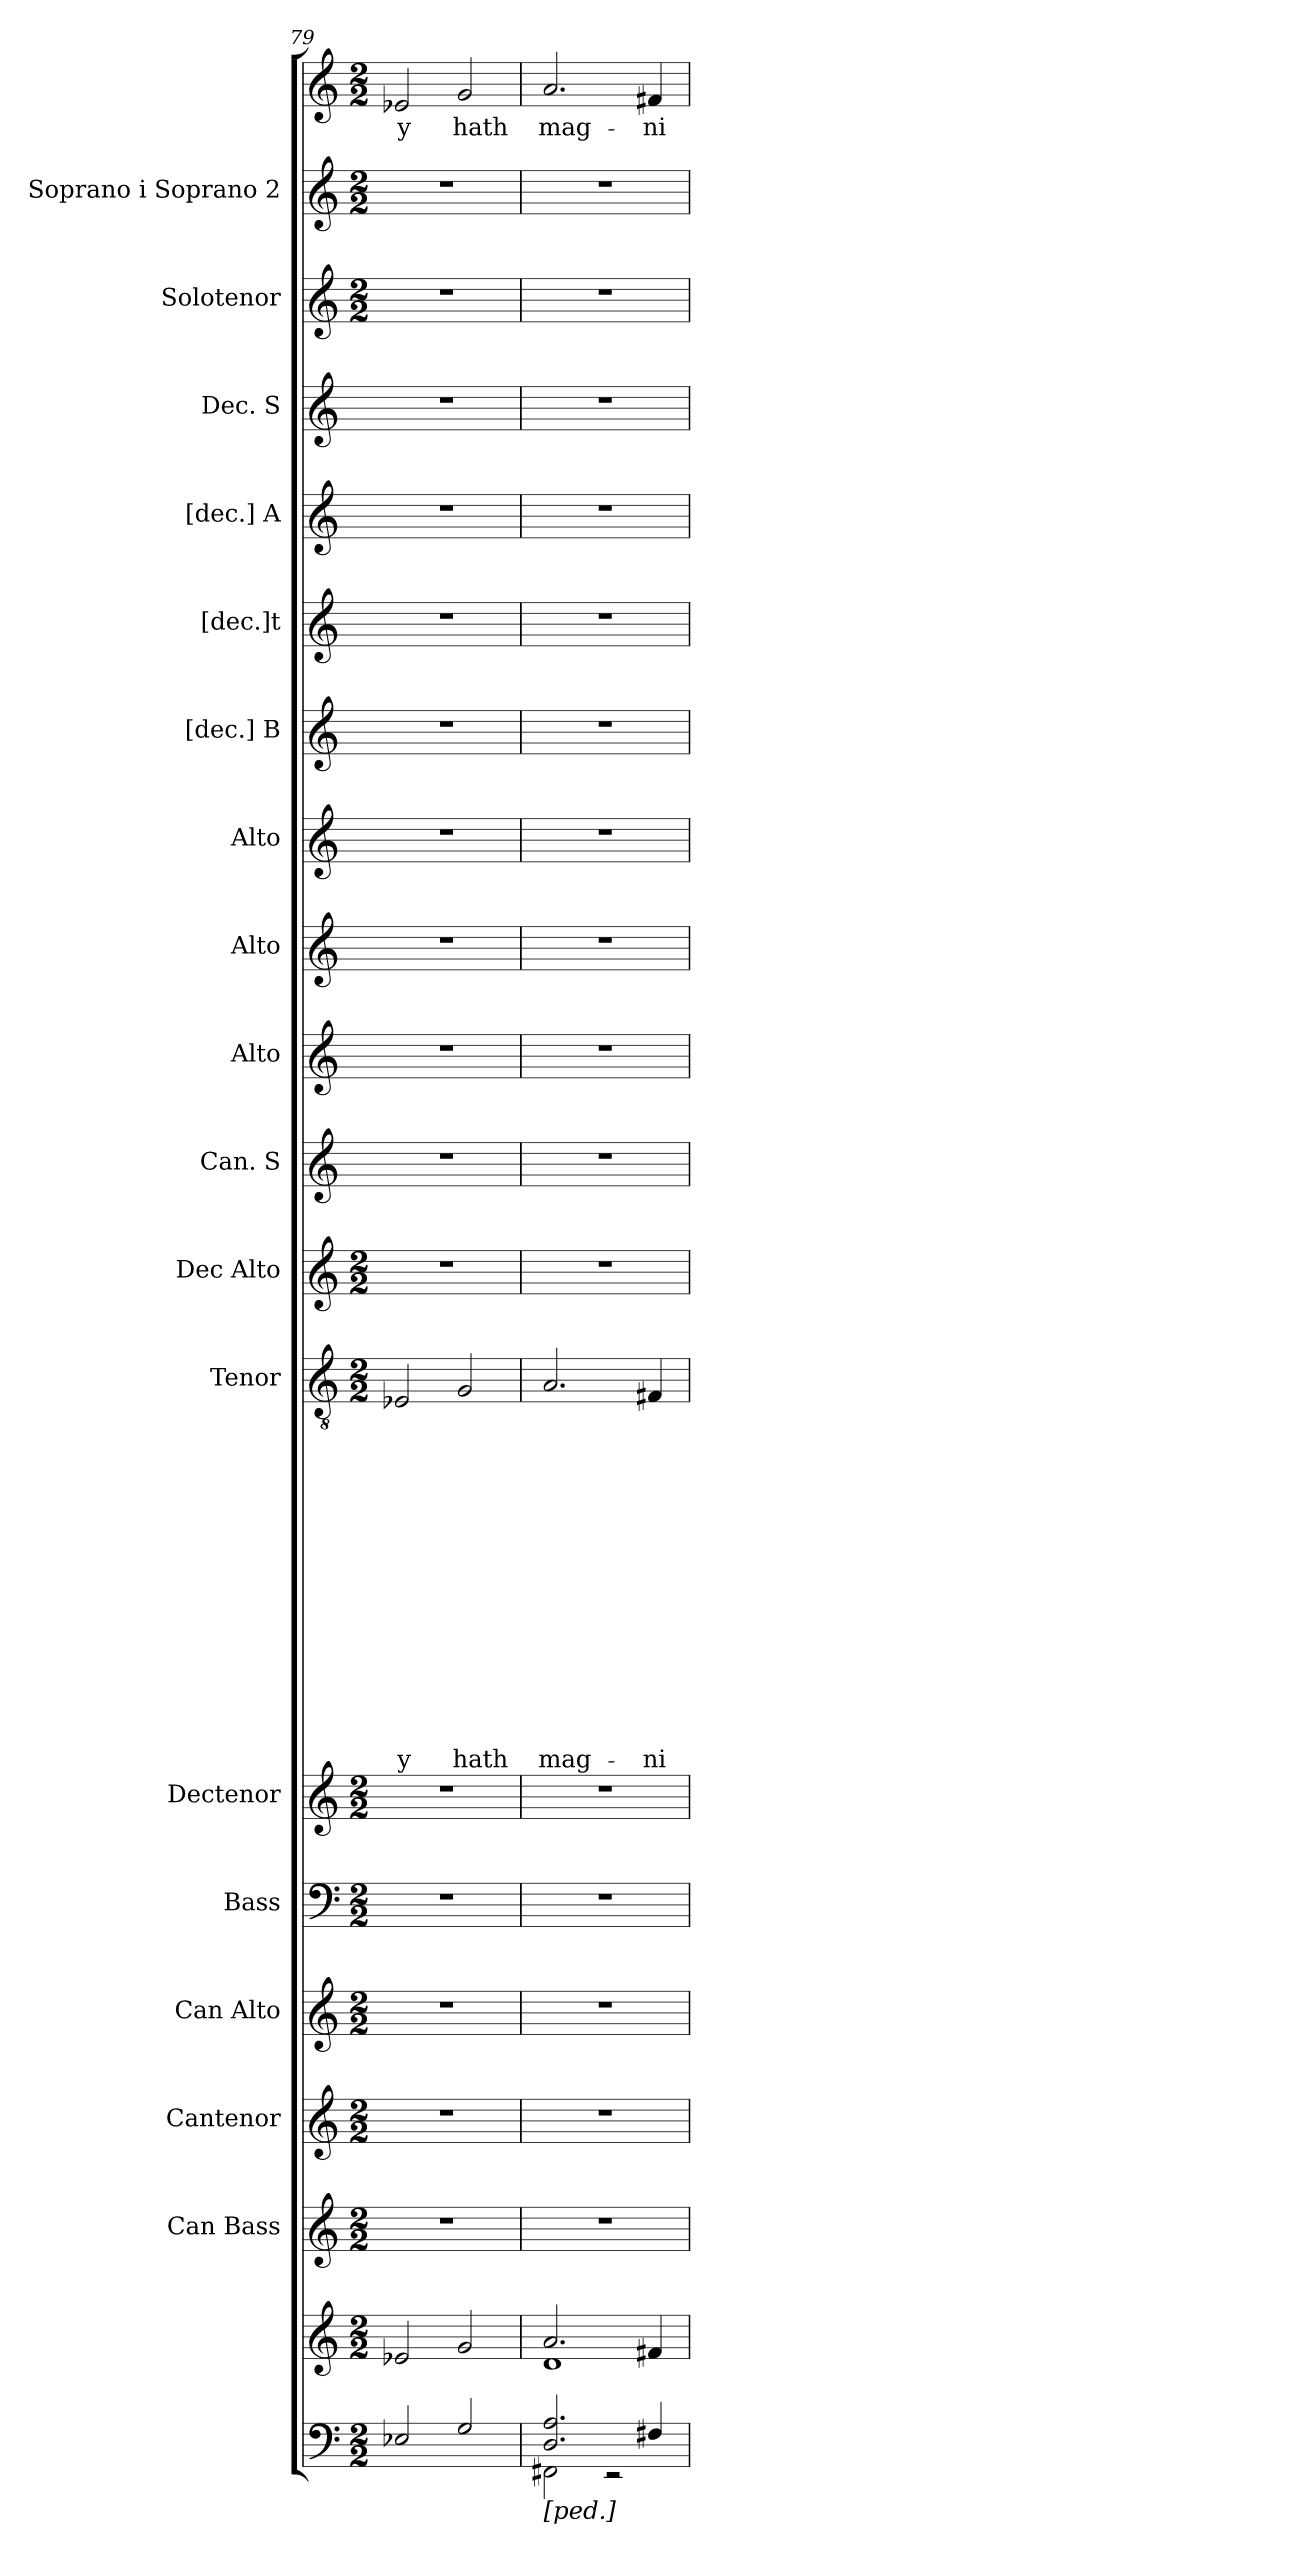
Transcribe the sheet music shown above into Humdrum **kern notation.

**kern	**kern	**kern	**kern	**kern	**kern	**kern	**kern	**text	**text	**text	**text	**text	**text	**text	**text	**text	**text	**text	**text	**text	**text	**text	**kern	**kern	**kern	**kern	**kern	**kern	**kern	**kern	**kern	**kern	**kern	**kern	**text
*part19	*part18	*part17	*part16	*part15	*part14	*part13	*part12	*part12	*part12	*part12	*part12	*part12	*part12	*part12	*part12	*part12	*part12	*part12	*part12	*part12	*part12	*part12	*part11	*part10	*part9	*part8	*part7	*part6	*part5	*part4	*part3	*part2	*part1	*part1	*part1
*staff20	*staff19	*staff18	*staff17	*staff16	*staff15	*staff14	*staff13	*staff13	*staff13	*staff13	*staff13	*staff13	*staff13	*staff13	*staff13	*staff13	*staff13	*staff13	*staff13	*staff13	*staff13	*staff13	*staff12	*staff11	*staff10	*staff9	*staff8	*staff7	*staff6	*staff5	*staff4	*staff3	*staff2	*staff1	*staff1
*	*	*I"Can Bass	*I"Cantenor	*I"Can Alto	*I"Bass	*I"Dectenor	*I"Tenor	*	*	*	*	*	*	*	*	*	*	*	*	*	*	*	*I"Dec Alto	*I"Can. S	*I"Alto	*I"Alto	*I"Alto	*I"[dec.] B	*I"[dec.]t	*I"[dec.] A	*I"Dec. S	*I"Solotenor	*I"Soprano i Soprano 2	*	*
*	*	*	*	*I'Can Alto	*I'Bass	*I'Dectenor	*	*	*	*	*	*	*	*	*	*	*	*	*	*	*	*	*I'Dec Alto	*	*	*	*	*	*	*	*	*	*I'Si	*	*
*clefF4	*clefG2	*clefG2	*clefG2	*clefG2	*clefF4	*clefG2	*clefGv2	*	*	*	*	*	*	*	*	*	*	*	*	*	*	*	*clefG2	*clefG2	*clefG2	*clefG2	*clefG2	*clefG2	*clefG2	*clefG2	*clefG2	*clefG2	*clefG2	*clefG2	*
*k[]	*k[]	*k[]	*k[]	*k[]	*k[]	*k[]	*k[]	*	*	*	*	*	*	*	*	*	*	*	*	*	*	*	*k[]	*k[]	*k[]	*k[]	*k[]	*k[]	*k[]	*k[]	*k[]	*k[]	*k[]	*k[]	*
*C:	*C:	*C:	*C:	*C:	*C:	*C:	*C:	*	*	*	*	*	*	*	*	*	*	*	*	*	*	*	*C:	*C:	*C:	*C:	*C:	*C:	*C:	*C:	*C:	*C:	*C:	*C:	*
*M2/2	*M2/2	*M2/2	*M2/2	*M2/2	*M2/2	*M2/2	*M2/2	*	*	*	*	*	*	*	*	*	*	*	*	*	*	*	*M2/2	*	*	*	*	*	*	*	*	*M2/2	*M2/2	*M2/2	*
=79	=79	=79	=79	=79	=79	=79	=79	=79	=79	=79	=79	=79	=79	=79	=79	=79	=79	=79	=79	=79	=79	=79	=79	=79	=79	=79	=79	=79	=79	=79	=79	=79	=79	=79	=79
!	!	!	!	!	!	!	!	!	!	!	!	!	!	!	!	!	!	!	!	!	!	!LO:LY:b	!	!	!	!	!	!	!	!	!	!	!	!	!LO:LY:b
2E-X/	2e-X/	1r	1r	1r	1r	1r	2E-X/	.	.	.	.	.	.	.	.	.	.	.	.	.	.	-y	1r	1r	1r	1r	1r	1r	1r	1r	1r	1r	1r	2e-X/	-y
!	!	!	!	!	!	!	!	!	!	!	!	!	!	!	!	!	!	!	!	!	!	!LO:LY:b	!	!	!	!	!	!	!	!	!	!	!	!	!LO:LY:b
2G/	2g/	.	.	.	.	.	2G/	.	.	.	.	.	.	.	.	.	.	.	.	.	.	hath	.	.	.	.	.	.	.	.	.	.	.	2g/	hath
=80	=80	=80	=80	=80	=80	=80	=80	=80	=80	=80	=80	=80	=80	=80	=80	=80	=80	=80	=80	=80	=80	=80	=80	=80	=80	=80	=80	=80	=80	=80	=80	=80	=80	=80	=80
*^	*^	*	*	*	*	*	*	*	*	*	*	*	*	*	*	*	*	*	*	*	*	*	*	*	*	*	*	*	*	*	*	*	*	*	*
!LO:TX:b:t=[ped.]	!	!	!	!	!	!	!	!	!	!	!	!	!	!	!	!	!	!	!	!	!	!	!	!	!	!	!	!	!	!	!	!	!	!	!	!	!
!	!	!	!	!	!	!	!	!	!	!	!	!	!	!	!	!	!	!	!	!	!	!	!	!LO:LY:b	!	!	!	!	!	!	!	!	!	!	!	!	!LO:LY:b
2.D/ 2.A/	2FF#X\	2.a/	1d	1r	1r	1r	1r	1r	2.A/	.	.	.	.	.	.	.	.	.	.	.	.	.	.	mag-	1r	1r	1r	1r	1r	1r	1r	1r	1r	1r	1r	2.a/	mag-
.	2rEE	.	.	.	.	.	.	.	.	.	.	.	.	.	.	.	.	.	.	.	.	.	.	.	.	.	.	.	.	.	.	.	.	.	.	.	.
!	!	!	!	!	!	!	!	!	!	!	!	!	!	!	!	!	!	!	!	!	!	!	!	!LO:LY:b	!	!	!	!	!	!	!	!	!	!	!	!	!LO:LY:b
4F#X/	.	4f#X/	.	.	.	.	.	.	4F#X/	.	.	.	.	.	.	.	.	.	.	.	.	.	.	-ni-	.	.	.	.	.	.	.	.	.	.	.	4f#X/	-ni-
*v	*v	*	*	*	*	*	*	*	*	*	*	*	*	*	*	*	*	*	*	*	*	*	*	*	*	*	*	*	*	*	*	*	*	*	*	*	*
*	*v	*v	*	*	*	*	*	*	*	*	*	*	*	*	*	*	*	*	*	*	*	*	*	*	*	*	*	*	*	*	*	*	*	*	*	*
=	=	=	=	=	=	=	=	=	=	=	=	=	=	=	=	=	=	=	=	=	=	=	=	=	=	=	=	=	=	=	=	=	=	=	=
*-	*-	*-	*-	*-	*-	*-	*-	*-	*-	*-	*-	*-	*-	*-	*-	*-	*-	*-	*-	*-	*-	*-	*-	*-	*-	*-	*-	*-	*-	*-	*-	*-	*-	*-	*-
